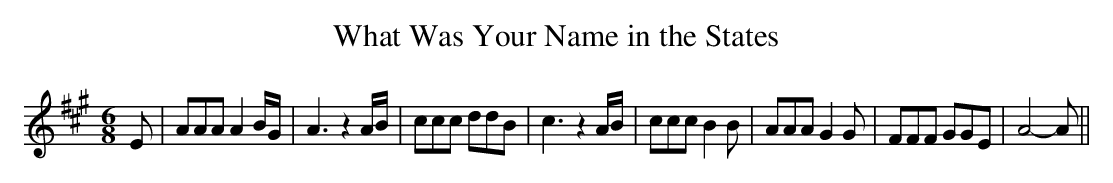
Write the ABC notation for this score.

X:1
T:What Was Your Name in the States
M:6/8
L:1/8
K:A
 E| AAA A2 B/2G/2| A3 z2 A/2B/2| ccc ddB| c3 z2 A/2B/2| ccc B2 B| AAA G2 G|\
 FFF GGE| A4- A||
